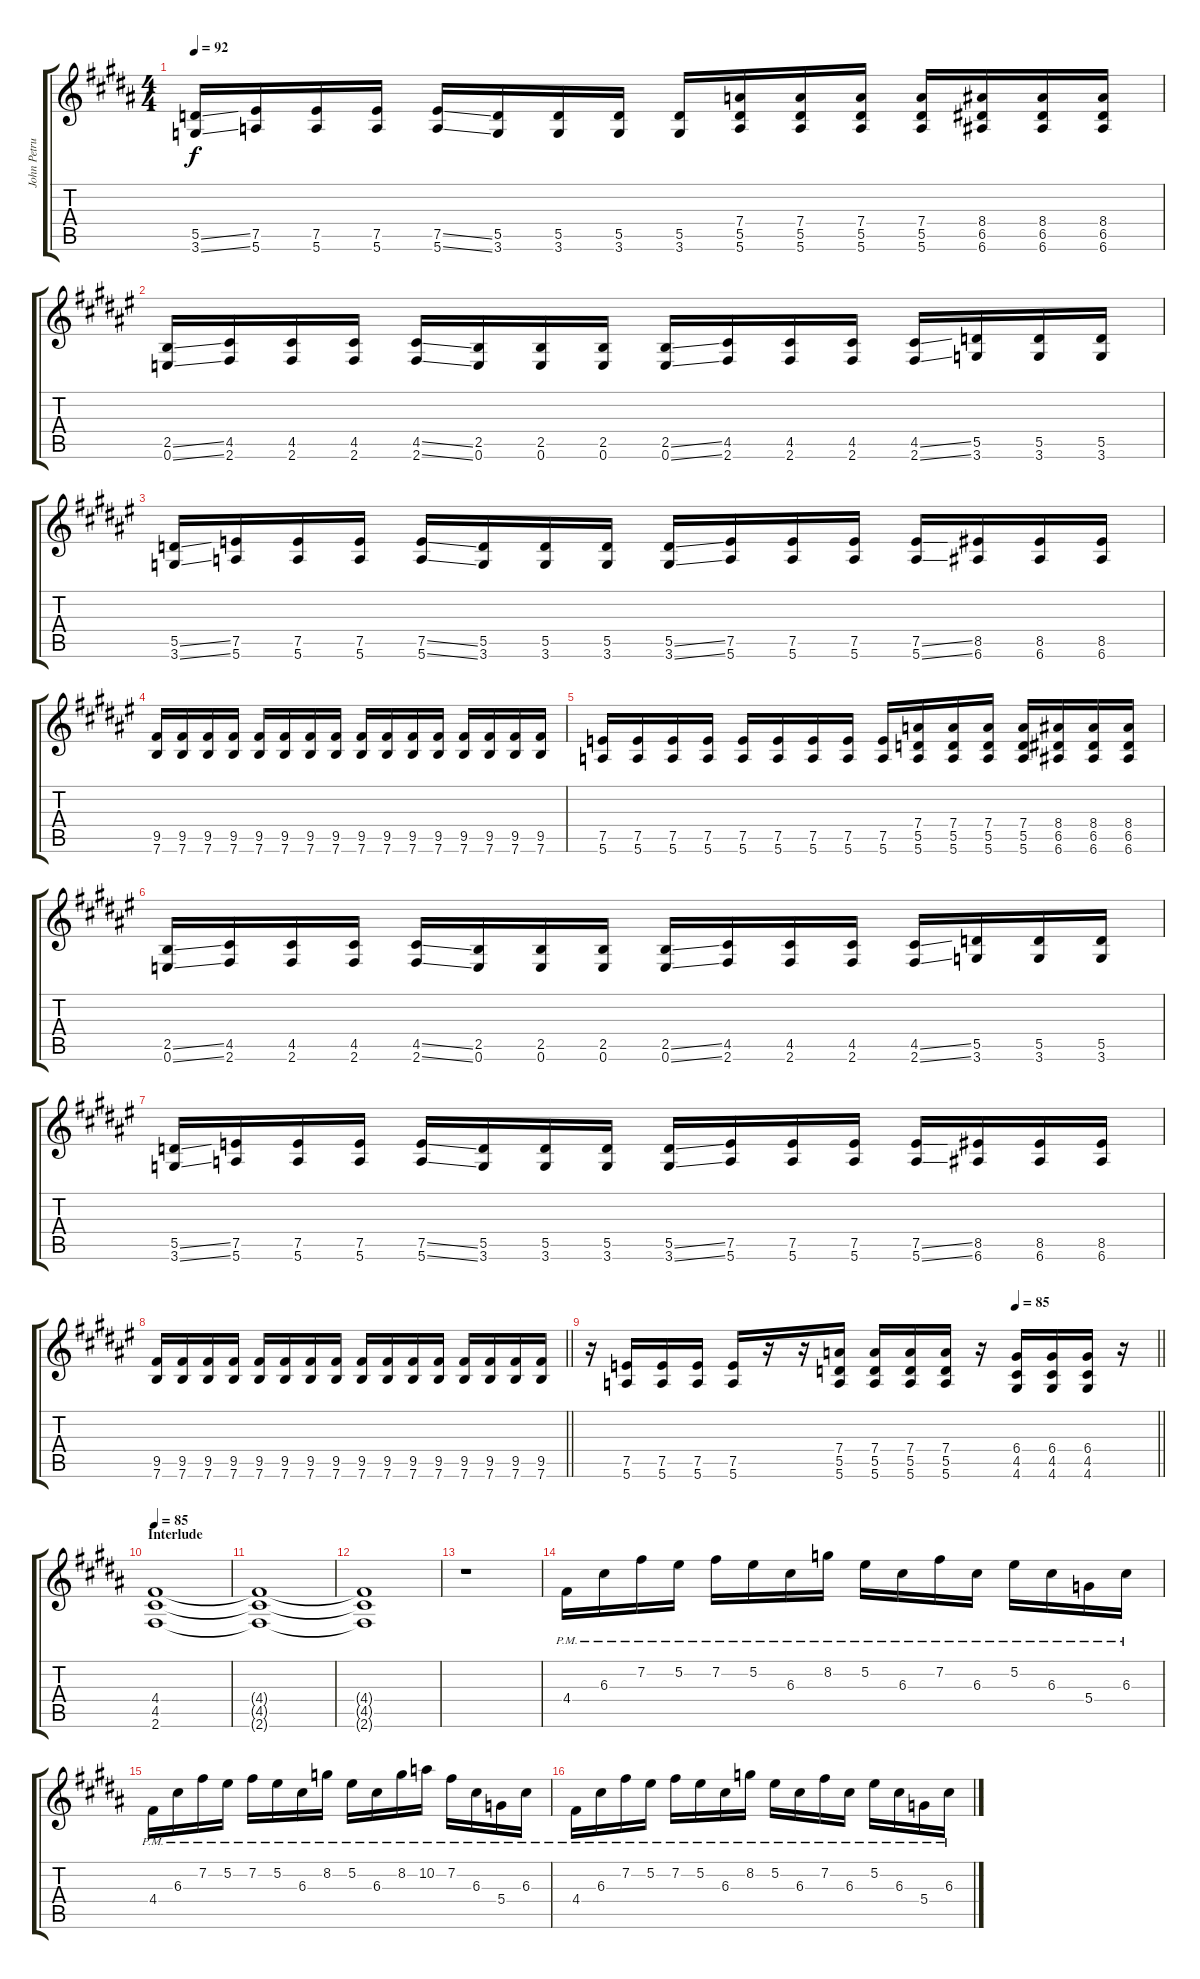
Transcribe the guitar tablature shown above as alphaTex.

\track ("John Petrucci" "John Petru") {instrument distortionguitar}
\staff {score tabs}
\tuning (E4 B3 G3 D3 A2 E2) {hide}
\ts (4 4)
\tempo 92
\clef g2
\ks b
(5.5{ss} 3.6{ss}).16{dy f} (7.5 5.6).16 (7.5 5.6).16 (7.5 5.6).16 (7.5{ss} 5.6{ss}).16 (5.5 3.6).16 (5.5 3.6).16 (5.5 3.6).16 (5.5 3.6).16 (7.4 5.5 5.6).16 (7.4 5.5 5.6).16 (7.4 5.5 5.6).16 (7.4 5.5 5.6).16 (8.4 6.5 6.6).16 (8.4 6.5 6.6).16 (8.4 6.5 6.6).16 |
\ks f#
(2.5{ss} 0.6{ss}).16 (4.5 2.6).16 (4.5 2.6).16 (4.5 2.6).16 (4.5{ss} 2.6{ss}).16 (2.5 0.6).16 (2.5 0.6).16 (2.5 0.6).16 (2.5{ss} 0.6{ss}).16 (4.5 2.6).16 (4.5 2.6).16 (4.5 2.6).16 (4.5{ss} 2.6{ss}).16 (5.5 3.6).16 (5.5 3.6).16 (5.5 3.6).16 |
(5.5{ss} 3.6{ss}).16 (7.5 5.6).16 (7.5 5.6).16 (7.5 5.6).16 (7.5{ss} 5.6{ss}).16 (5.5 3.6).16 (5.5 3.6).16 (5.5 3.6).16 (5.5{ss} 3.6{ss}).16 (7.5 5.6).16 (7.5 5.6).16 (7.5 5.6).16 (7.5{ss} 5.6{ss}).16 (8.5 6.6).16 (8.5 6.6).16 (8.5 6.6).16 |
(9.5 7.6).16 (9.5 7.6).16 (9.5 7.6).16 (9.5 7.6).16 (9.5 7.6).16 (9.5 7.6).16 (9.5 7.6).16 (9.5 7.6).16 (9.5 7.6).16 (9.5 7.6).16 (9.5 7.6).16 (9.5 7.6).16 (9.5 7.6).16 (9.5 7.6).16 (9.5 7.6).16 (9.5 7.6).16 |
(7.5 5.6).16 (7.5 5.6).16 (7.5 5.6).16 (7.5 5.6).16 (7.5 5.6).16 (7.5 5.6).16 (7.5 5.6).16 (7.5 5.6).16 (7.5 5.6).16 (7.4 5.5 5.6).16 (7.4 5.5 5.6).16 (7.4 5.5 5.6).16 (7.4 5.5 5.6).16 (8.4 6.5 6.6).16 (8.4 6.5 6.6).16 (8.4 6.5 6.6).16 |
(2.5{ss} 0.6{ss}).16 (4.5 2.6).16 (4.5 2.6).16 (4.5 2.6).16 (4.5{ss} 2.6{ss}).16 (2.5 0.6).16 (2.5 0.6).16 (2.5 0.6).16 (2.5{ss} 0.6{ss}).16 (4.5 2.6).16 (4.5 2.6).16 (4.5 2.6).16 (4.5{ss} 2.6{ss}).16 (5.5 3.6).16 (5.5 3.6).16 (5.5 3.6).16 |
(5.5{ss} 3.6{ss}).16 (7.5 5.6).16 (7.5 5.6).16 (7.5 5.6).16 (7.5{ss} 5.6{ss}).16 (5.5 3.6).16 (5.5 3.6).16 (5.5 3.6).16 (5.5{ss} 3.6{ss}).16 (7.5 5.6).16 (7.5 5.6).16 (7.5 5.6).16 (7.5{ss} 5.6{ss}).16 (8.5 6.6).16 (8.5 6.6).16 (8.5 6.6).16 |
\barLineRight lightlight
(9.5 7.6).16 (9.5 7.6).16 (9.5 7.6).16 (9.5 7.6).16 (9.5 7.6).16 (9.5 7.6).16 (9.5 7.6).16 (9.5 7.6).16 (9.5 7.6).16 (9.5 7.6).16 (9.5 7.6).16 (9.5 7.6).16 (9.5 7.6).16 (9.5 7.6).16 (9.5 7.6).16 (9.5 7.6).16 |
\tempo (85 0.75)
\barLineRight lightlight
r.16 (7.5 5.6).16 (7.5 5.6).16 (7.5 5.6).16 (7.5 5.6).16 r.16 r.16 (7.4 5.5 5.6).16 (7.4 5.5 5.6).16 (7.4 5.5 5.6).16 (7.4 5.5 5.6).16 r.16 (6.4 4.5 4.6).16 (6.4 4.5 4.6).16 (6.4 4.5 4.6).16 r.16 |
\section ("" "Interlude")
\tempo 85
\ks b
(4.4 4.5 2.6).1 |
(4.4{t} 4.5{t} 2.6{t}).1{volume 0} |
(4.4{t} 4.5{t} 2.6{t}).1 |
r.1 |
4.4{pm}.16{volume 13 balance 8} 6.3{pm}.16 7.2{pm}.16 5.2{pm}.16 7.2{pm}.16 5.2{pm}.16 6.3{pm}.16 8.2{pm}.16 5.2{pm}.16 6.3{pm}.16 7.2{pm}.16 6.3{pm}.16 5.2{pm}.16 6.3{pm}.16 5.4{pm}.16 6.3{pm}.16 |
4.4{pm}.16 6.3{pm}.16 7.2{pm}.16 5.2{pm}.16 7.2{pm}.16 5.2{pm}.16 6.3{pm}.16 8.2{pm}.16 5.2{pm}.16 6.3{pm}.16 8.2{pm}.16 10.2{pm}.16 7.2{pm}.16 6.3{pm}.16 5.4{pm}.16 6.3{pm}.16 |
4.4{pm}.16 6.3{pm}.16 7.2{pm}.16 5.2{pm}.16 7.2{pm}.16 5.2{pm}.16 6.3{pm}.16 8.2{pm}.16 5.2{pm}.16 6.3{pm}.16 7.2{pm}.16 6.3{pm}.16 5.2{pm}.16 6.3{pm}.16 5.4{pm}.16 6.3{pm}.16
